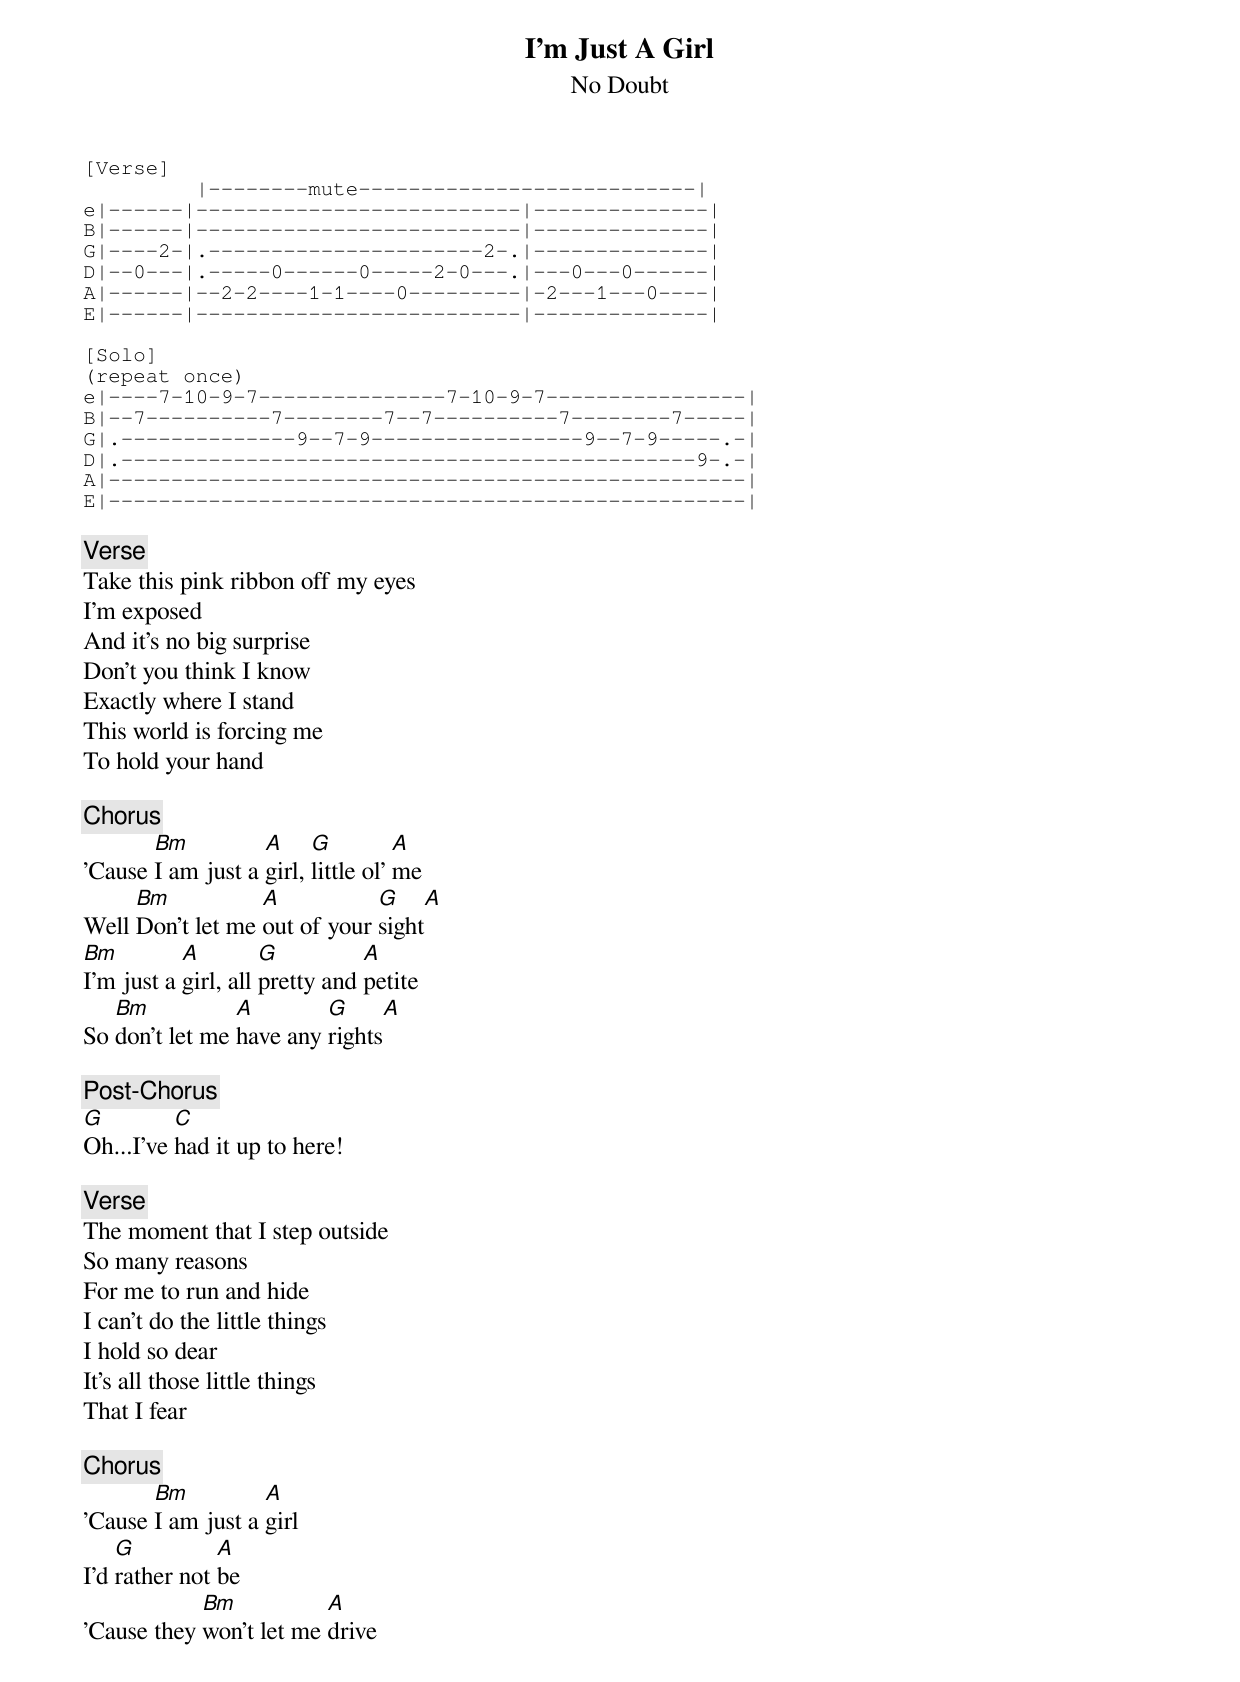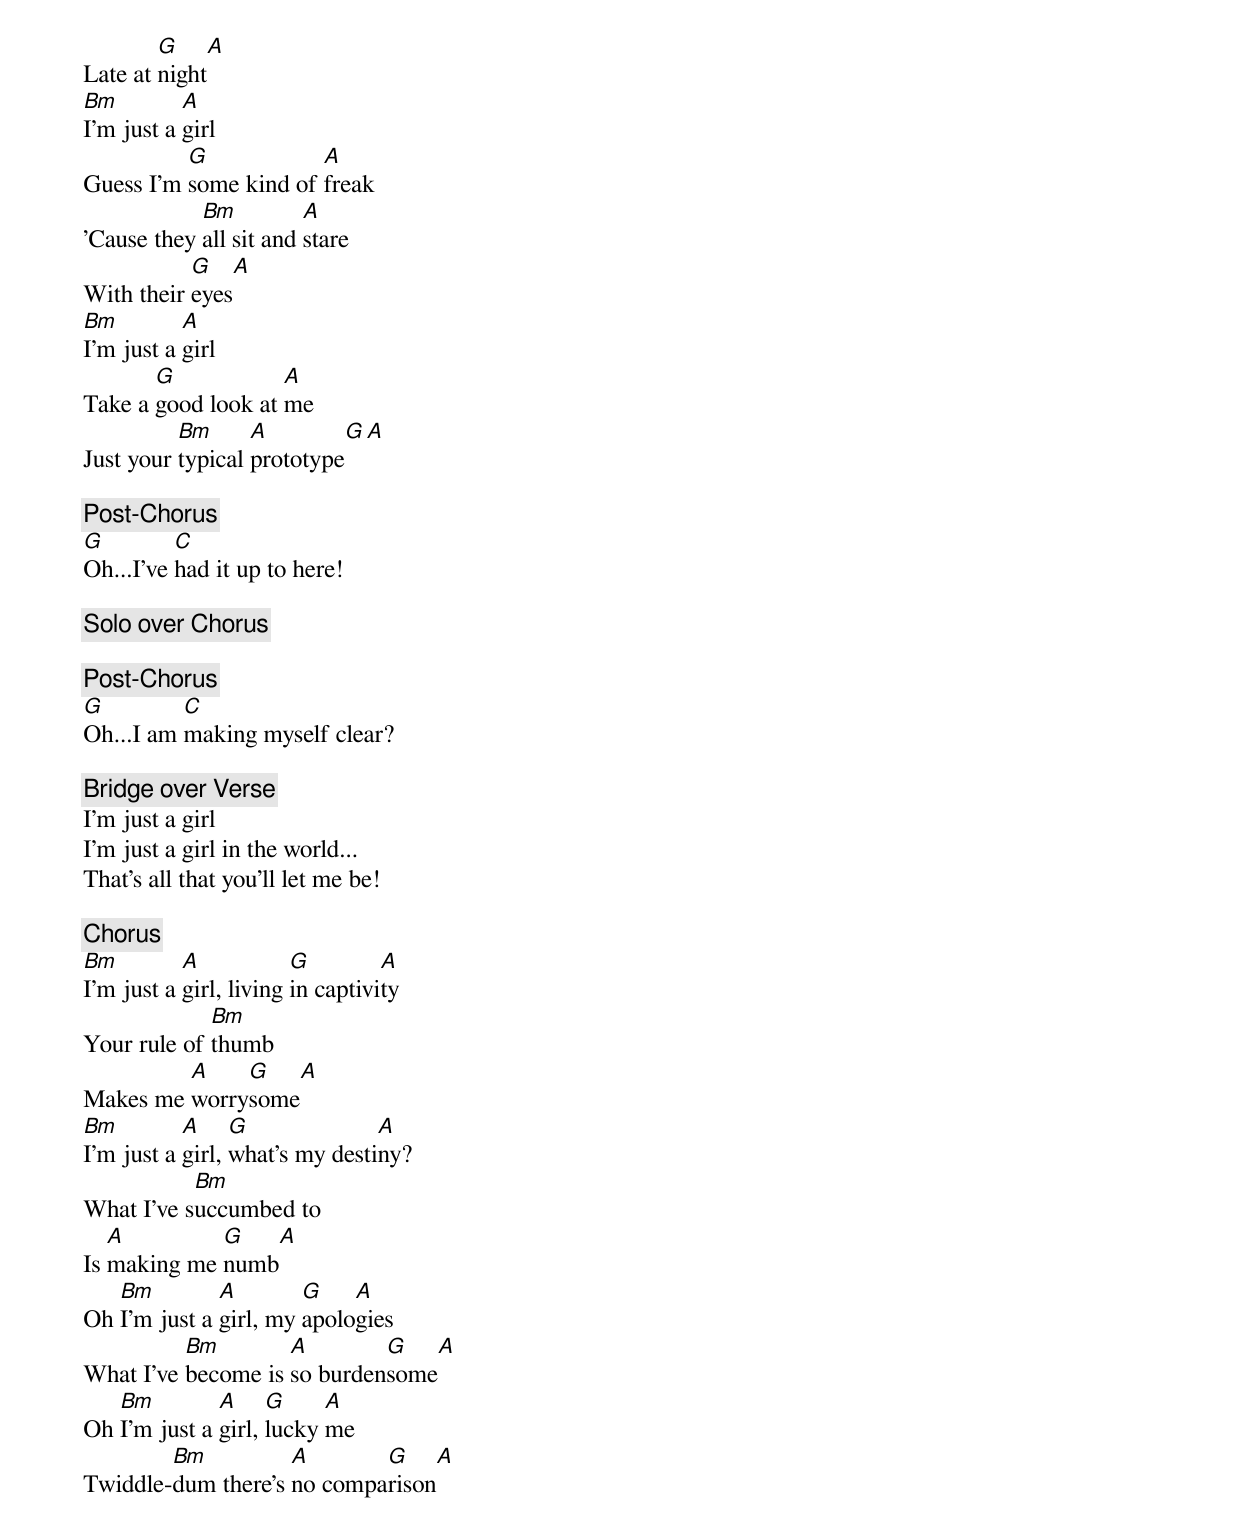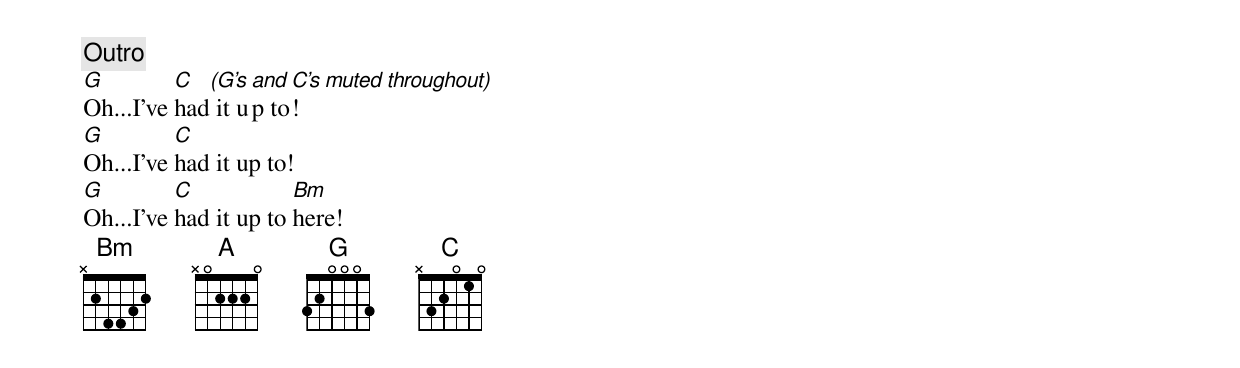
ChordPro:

{t: I'm Just A Girl}
{st: No Doubt}

{sot}
[Verse]
         |--------mute---------------------------|
e|------|--------------------------|--------------|
B|------|--------------------------|--------------|
G|----2-|.----------------------2-.|--------------|
D|--0---|.-----0------0-----2-0---.|---0---0------|
A|------|--2-2----1-1----0---------|-2---1---0----|
E|------|--------------------------|--------------|

[Solo]
(repeat once)
e|----7-10-9-7---------------7-10-9-7----------------|
B|--7----------7--------7--7----------7--------7-----|
G|.--------------9--7-9-----------------9--7-9-----.-|
D|.----------------------------------------------9-.-|
A|---------------------------------------------------|
E|---------------------------------------------------|
{eot}

{c: Verse}
Take this pink ribbon off my eyes
I'm exposed
And it's no big surprise
Don't you think I know
Exactly where I stand
This world is forcing me
To hold your hand

{c: Chorus}
'Cause [Bm]I am just a [A]girl, [G]little ol' [A]me
Well [Bm]Don't let me [A]out of your [G]sight[A]
[Bm]I'm just a [A]girl, all [G]pretty and [A]petite
So [Bm]don't let me [A]have any [G]rights[A]

{c: Post-Chorus}
[G]Oh...I've [C]had it up to here!

{c: Verse}
The moment that I step outside
So many reasons
For me to run and hide
I can't do the little things
I hold so dear
It's all those little things
That I fear

{c: Chorus}
'Cause [Bm]I am just a [A]girl
I'd [G]rather not [A]be
'Cause they [Bm]won't let me [A]drive
Late at [G]night[A]
[Bm]I'm just a [A]girl
Guess I'm [G]some kind of [A]freak
'Cause they [Bm]all sit and [A]stare
With their [G]eyes[A]
[Bm]I'm just a [A]girl
Take a [G]good look at [A]me
Just your [Bm]typical [A]prototype[G][A]

{c: Post-Chorus}
[G]Oh...I've [C]had it up to here!

{c: Solo over Chorus}

{c: Post-Chorus}
[G]Oh...I am [C]making myself clear?

{c: Bridge over Verse}
I'm just a girl
I'm just a girl in the world...
That's all that you'll let me be!

{c: Chorus}
[Bm]I'm just a [A]girl, living [G]in captivi[A]ty
Your rule of [Bm]thumb
Makes me [A]worry[G]some[A]
[Bm]I'm just a [A]girl, [G]what's my desti[A]ny?
What I've s[Bm]uccumbed to
Is [A]making me [G]numb[A]
Oh [Bm]I'm just a [A]girl, my [G]apolo[A]gies
What I've [Bm]become is [A]so burden[G]some[A]
Oh [Bm]I'm just a [A]girl, [G]lucky [A]me
Twiddle-[Bm]dum there's [A]no compa[G]rison[A]

{c: Outro}
[G]Oh...I've [C]had[(G's] it u[and]p to[C's]![muted][throughout)]
[G]Oh...I've [C]had it up to!
[G]Oh...I've [C]had it up to [Bm]here!
